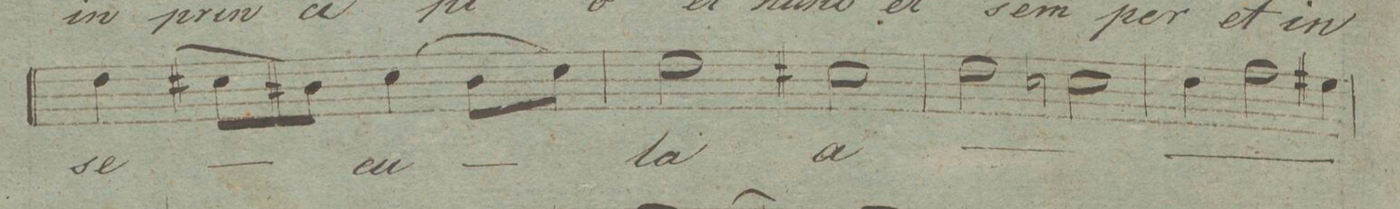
**kern	**text	**dynam
*I"Alto.	*	*
*clefC3	*	*
*k[]	*	*
*met(c|)	*	*
*M2/2	*	*
4e\	se-	.
(8d#X\L	.	.
8c#X\J)	.	.
(4d#\	-cu-	.
8c#\L	.	.
8d#\J)	.	.
=164	=164	=164
2e\	-la	.
2d#X\	a-	.
=165	=165	=165
2e\	.	.
2dn\	.	.
=166	=166	=166
4e\	.	.
2g\	.	.
4f#X\	.	.
=167	=167	=167
*-	*-	*-
